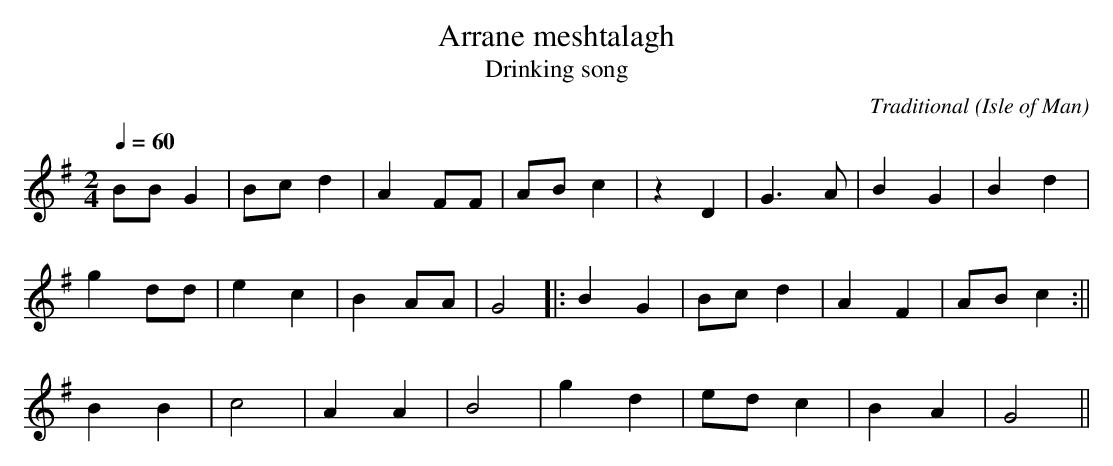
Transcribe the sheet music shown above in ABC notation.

X:1
T:Arrane meshtalagh
T:Drinking song
C:Traditional
O:Isle of Man
M:2/4
L:1/4
Q:60
K:G
B/B/ G|B/c/ d|A F/F/|A/B/ c|z D|G>A|B G|B d|
g d/d/|e c|B A/A/|G2||:B G|B/c/ d|A F|A/B/ c:||
BB |c2|A A|B2|g d|e/d/ c|B A|G2||
